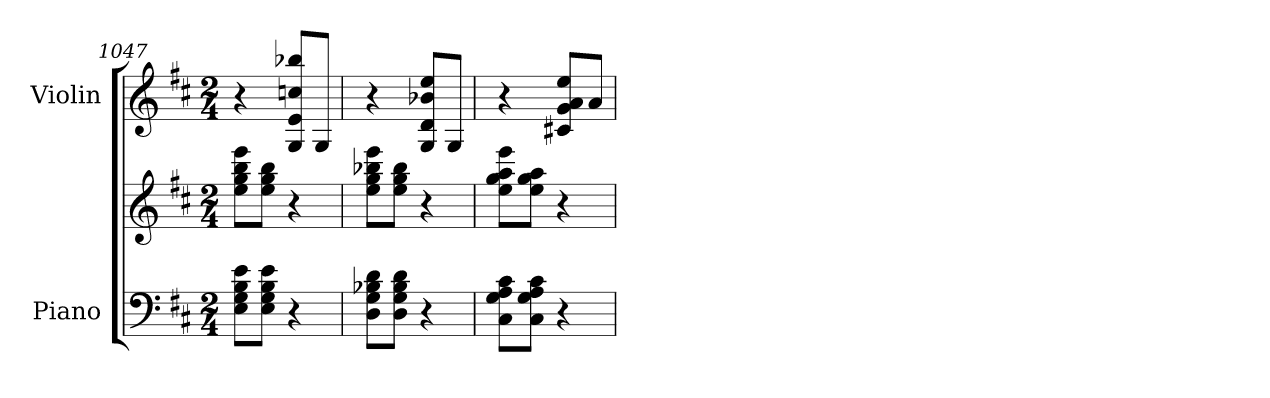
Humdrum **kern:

**kern	**kern	**kern
*part2	*part2	*part1
*staff3	*staff2	*staff1
*I"Piano	*	*I"Violin
*I'Pno.	*	*I'Vln.
*clefF4	*clefG2	*clefG2
*k[f#c#]	*k[f#c#]	*k[f#c#]
*M2/4	*M2/4	*M2/4
=1047	=1047	=1047
8E\ 8G\ 8B\ 8e\L	8ee\ 8gg\ 8bb\ 8eee\L	4r
8E\ 8G\ 8B\ 8e\J	8ee\ 8gg\ 8bb\J	.
4r	4r	8G/ 8e/ 8ccn/ 8bb-X/L
.	.	8G/J
=1048	=1048	=1048
8D\ 8G\ 8B-X\ 8d\L	8ee\ 8gg\ 8bb-X\ 8eee\L	4r
8D\ 8G\ 8B-\ 8d\J	8ee\ 8gg\ 8bb-\J	.
4r	4r	8G/ 8d/ 8b-X/ 8ee/L
.	.	8G/J
=1049	=1049	=1049
8C#\ 8G\ 8A\ 8c#\L	8ee\ 8gg\ 8aa\ 8eee\L	4r
8C#\ 8G\ 8A\ 8c#\J	8ee\ 8gg\ 8aa\J	.
4r	4r	8c#X/ 8g/ 8a/ 8ee/L
.	.	8a/J
=	=	=
*-	*-	*-
